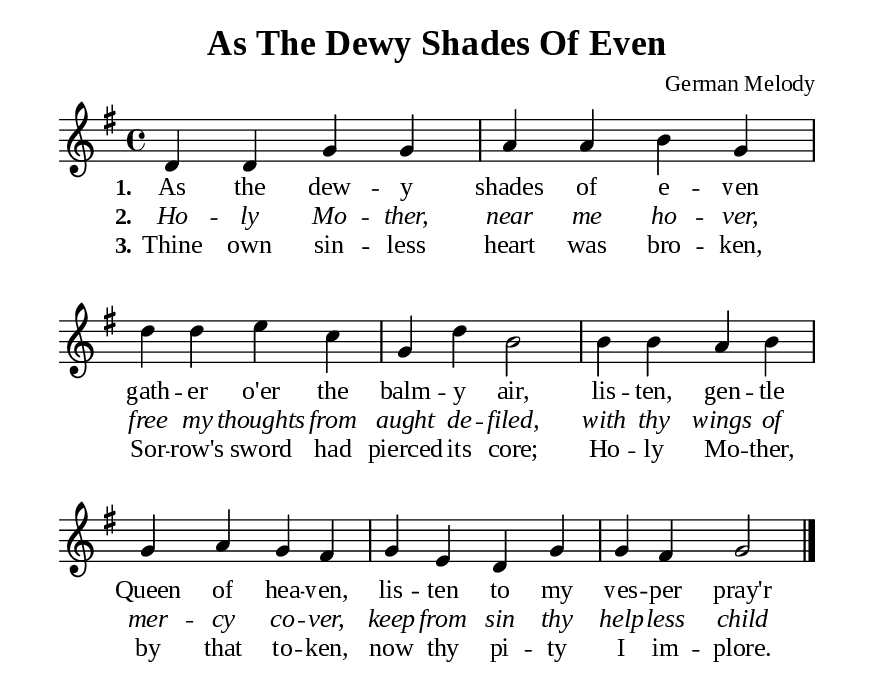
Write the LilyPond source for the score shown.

%%%%%%%%%%%%%%%%%%%%%%%%%%%%%
% CONTENTS OF THIS DOCUMENT
% 1. Common settings
% 2. Verse music
% 3. Verse lyrics
% 4. Layout
%%%%%%%%%%%%%%%%%%%%%%%%%%%%%

%%%%%%%%%%%%%%%%%%%%%%%%%%%%%
% 1. Common settings
%%%%%%%%%%%%%%%%%%%%%%%%%%%%%
\version "2.22.1"

\header {
  title = "As The Dewy Shades Of Even"
  composer = "German Melody"
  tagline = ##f
}

global= {
  \key g \major
  \time 4/4
  \override Score.BarNumber.break-visibility = ##(#f #f #f)
  \override Lyrics.LyricSpace.minimum-distance = #3.0
}

\paper {
  #(set-paper-size "a5")
  top-margin = 3.2\mm
  bottom-marign = 10\mm
  left-margin = 10\mm
  right-margin = 10\mm
  indent = #0
  #(define fonts
	 (make-pango-font-tree "Liberation Serif"
	 		       "Liberation Serif"
			       "Liberation Serif"
			       (/ 20 20)))
  system-system-spacing = #'((basic-distance . 3) (padding . 5))
}

printItalic = {
  \override LyricText.font-shape = #'italic
}

%%%%%%%%%%%%%%%%%%%%%%%%%%%%%
% 2. Verse music
%%%%%%%%%%%%%%%%%%%%%%%%%%%%%
musicVerseSoprano = \relative c' {
  %{	01	%} d4 d g g |
  %{	02	%} a a b g |
  %{	03	%} d' d e c |
  %{	04	%} g d' b2 |
  %{	05	%} b4 b a b |
  %{	06	%} g a g fis |
  %{	07	%} g e d g |
  %{	08	%} g fis g2 \bar "|."
}

%%%%%%%%%%%%%%%%%%%%%%%%%%%%%
% 3. Verse lyrics
%%%%%%%%%%%%%%%%%%%%%%%%%%%%%
verseOne = \lyricmode {
  \set stanza = #"1."
  As the dew -- y shades of e -- ven gath -- er o'er the balm -- y air,
  lis -- ten, gen -- tle Queen of hea -- ven, lis -- ten to my ves -- per pray'r
}

verseTwo = \lyricmode {
  \set stanza = #"2."
  Ho -- ly Mo -- ther, near me ho -- ver, free my thoughts from aught de -- filed,
  with thy wings of mer -- cy co -- ver, keep from sin thy help -- less child
}

verseThree = \lyricmode {
  \set stanza = #"3."
  Thine own sin -- less heart was bro -- ken, Sor -- row's sword had pierced its core;
  Ho -- ly Mo -- ther, by that to -- ken, now thy pi -- ty I im -- plore.
}

%%%%%%%%%%%%%%%%%%%%%%%%%%%%%
% 4. Layout
%%%%%%%%%%%%%%%%%%%%%%%%%%%%%
\score {
    \new ChoirStaff <<
      \new Staff <<
        \clef "treble"
        \new Voice = "sopranos" { \global   \musicVerseSoprano }
      >>
      \new Lyrics \lyricsto sopranos \verseOne
      \new Lyrics \with \printItalic \lyricsto sopranos \verseTwo
      \new Lyrics \lyricsto sopranos \verseThree
    >>
}
